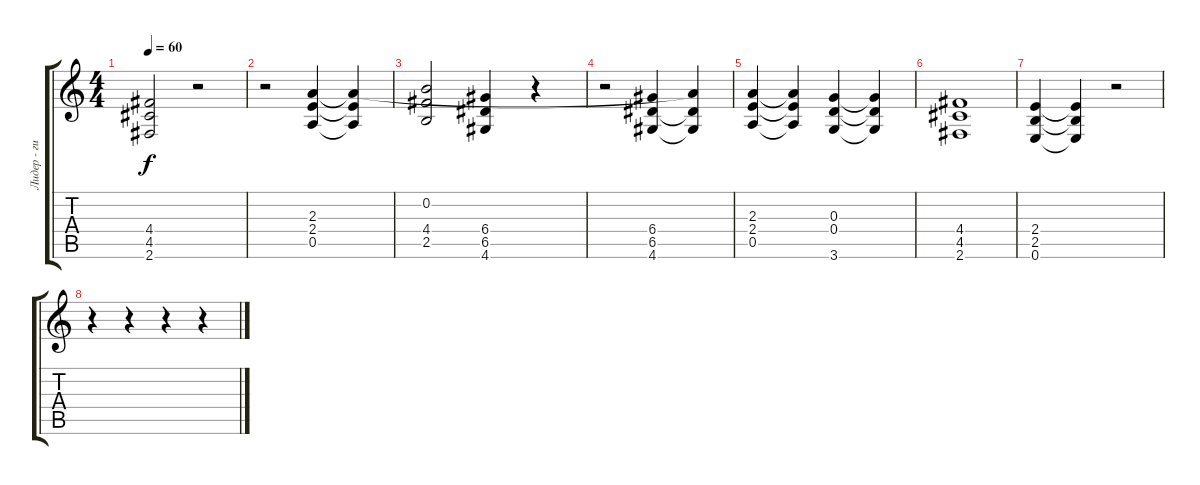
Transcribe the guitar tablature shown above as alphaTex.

\track ("Лидер - гитара" "Лидер - ги") {instrument distortionguitar}
\staff {score tabs}
\tuning (E4 B3 G3 D3 A2 E2) {hide}
\ts (4 4)
\tempo 60
\clef g2
\ks c
(4.4 4.5 2.6).2{dy f} r.2 |
r.2 (2.3 2.4 0.5).4 (2.3{t} 2.4{t} 0.5{t}).4 |
(0.2 4.4 2.5).2 (6.4 6.5 4.6).4 r.4 |
r.2 (6.4 6.5 4.6).4 (2.3{t} 6.5{t} 4.6{t}).4 |
(2.3 2.4 0.5).4 (2.3{t} 2.4{t} 0.5{t}).4 (0.3 0.4 3.6).4 (0.3{t} 0.4{t} 3.6{t}).4 |
(4.4 4.5 2.6).1 |
(2.4 2.5 0.6).4 (2.4{t} 2.5{t} 0.6{t}).4 r.2 |
r.4 r.4 r.4 r.4
